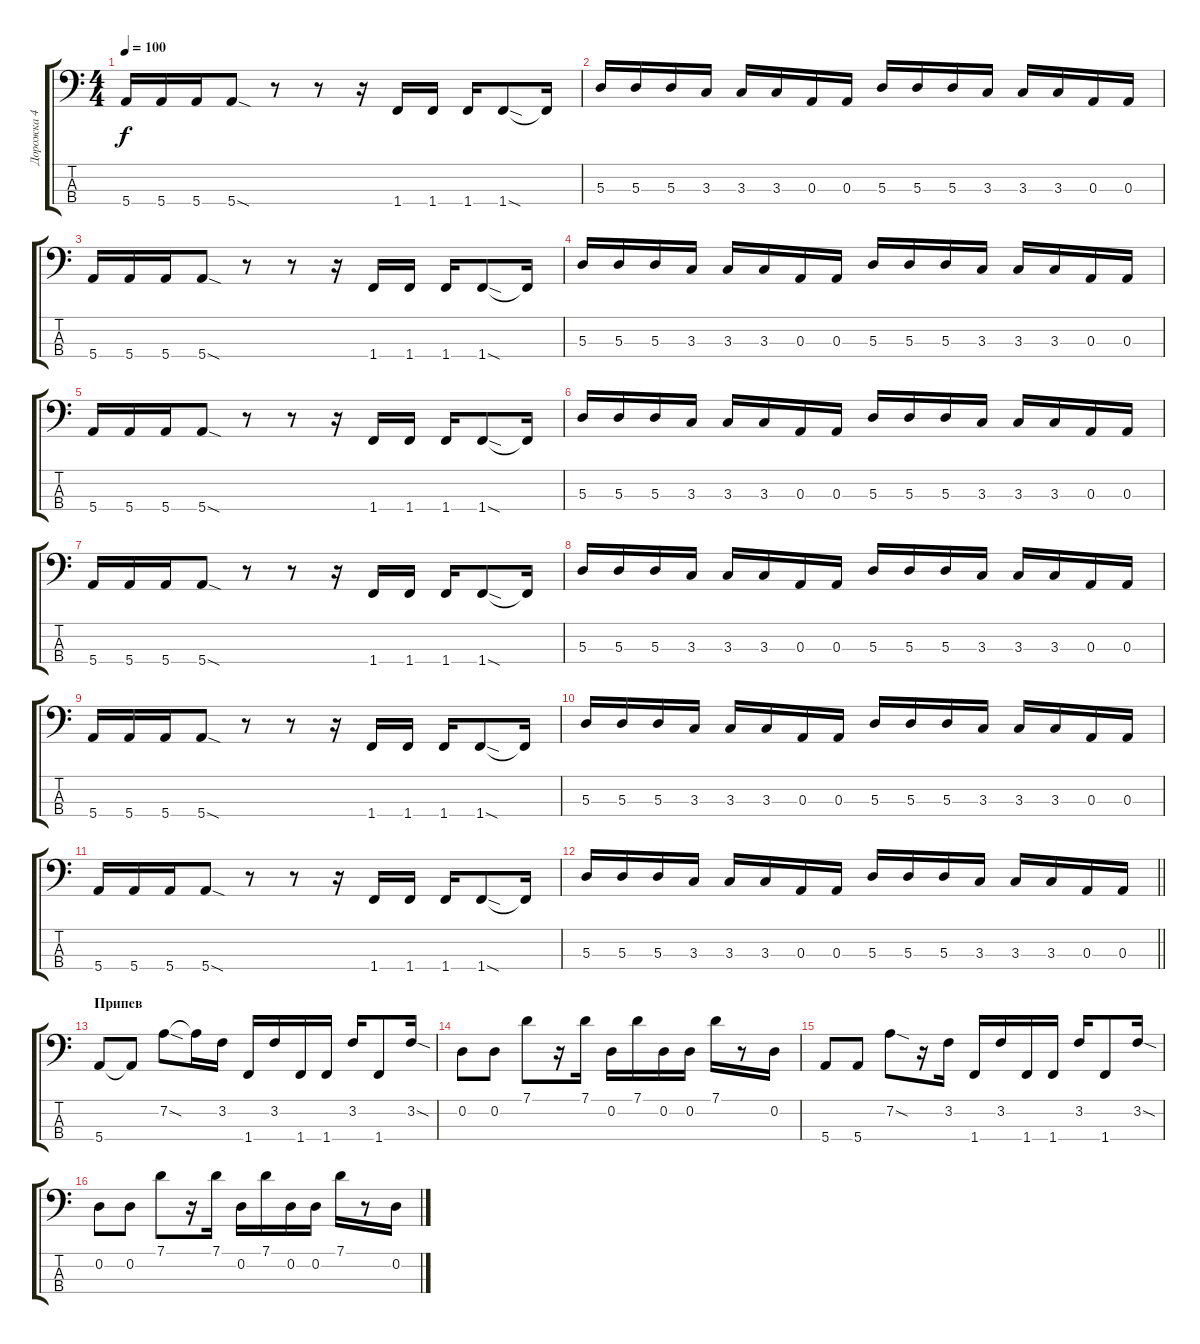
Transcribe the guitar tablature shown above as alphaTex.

\track ("Дорожка 4" "Дорожка 4") {instrument electricbassfinger}
\staff {score tabs}
\tuning (G2 D2 A1 E1) {hide}
\ts (4 4)
\tempo 100
\clef f4
\ks c
5.4.16{dy f} 5.4.16 5.4.16 5.4{sod}.8 r.8 r.8 r.16 1.4.16 1.4.16 1.4.16 1.4{sod}.8 1.4{t}.16 |
5.3.16 5.3.16 5.3.16 3.3.16 3.3.16 3.3.16 0.3.16 0.3.16 5.3.16 5.3.16 5.3.16 3.3.16 3.3.16 3.3.16 0.3.16 0.3.16 |
5.4.16 5.4.16 5.4.16 5.4{sod}.8 r.8 r.8 r.16 1.4.16 1.4.16 1.4.16 1.4{sod}.8 1.4{t}.16 |
5.3.16 5.3.16 5.3.16 3.3.16 3.3.16 3.3.16 0.3.16 0.3.16 5.3.16 5.3.16 5.3.16 3.3.16 3.3.16 3.3.16 0.3.16 0.3.16 |
5.4.16 5.4.16 5.4.16 5.4{sod}.8 r.8 r.8 r.16 1.4.16 1.4.16 1.4.16 1.4{sod}.8 1.4{t}.16 |
5.3.16 5.3.16 5.3.16 3.3.16 3.3.16 3.3.16 0.3.16 0.3.16 5.3.16 5.3.16 5.3.16 3.3.16 3.3.16 3.3.16 0.3.16 0.3.16 |
5.4.16 5.4.16 5.4.16 5.4{sod}.8 r.8 r.8 r.16 1.4.16 1.4.16 1.4.16 1.4{sod}.8 1.4{t}.16 |
5.3.16 5.3.16 5.3.16 3.3.16 3.3.16 3.3.16 0.3.16 0.3.16 5.3.16 5.3.16 5.3.16 3.3.16 3.3.16 3.3.16 0.3.16 0.3.16 |
5.4.16 5.4.16 5.4.16 5.4{sod}.8 r.8 r.8 r.16 1.4.16 1.4.16 1.4.16 1.4{sod}.8 1.4{t}.16 |
5.3.16 5.3.16 5.3.16 3.3.16 3.3.16 3.3.16 0.3.16 0.3.16 5.3.16 5.3.16 5.3.16 3.3.16 3.3.16 3.3.16 0.3.16 0.3.16 |
5.4.16 5.4.16 5.4.16 5.4{sod}.8 r.8 r.8 r.16 1.4.16 1.4.16 1.4.16 1.4{sod}.8 1.4{t}.16 |
\barLineRight lightlight
5.3.16 5.3.16 5.3.16 3.3.16 3.3.16 3.3.16 0.3.16 0.3.16 5.3.16 5.3.16 5.3.16 3.3.16 3.3.16 3.3.16 0.3.16 0.3.16 |
\section ("" "Припев")
5.4.8 5.4{t}.8 7.2{sod}.8 7.2{t}.16 3.2.16 1.4.16 3.2.16 1.4.16 1.4.16 3.2.16 1.4.8 3.2{sod}.16 |
0.2.8 0.2.8 7.1.8 r.16 7.1.16 0.2.16 7.1.16 0.2.16 0.2.16 7.1.16 r.8 0.2.16 |
5.4.8 5.4.8 7.2{sod}.8 r.16 3.2.16 1.4.16 3.2.16 1.4.16 1.4.16 3.2.16 1.4.8 3.2{sod}.16 |
0.2.8 0.2.8 7.1.8 r.16 7.1.16 0.2.16 7.1.16 0.2.16 0.2.16 7.1.16 r.8 0.2.16
